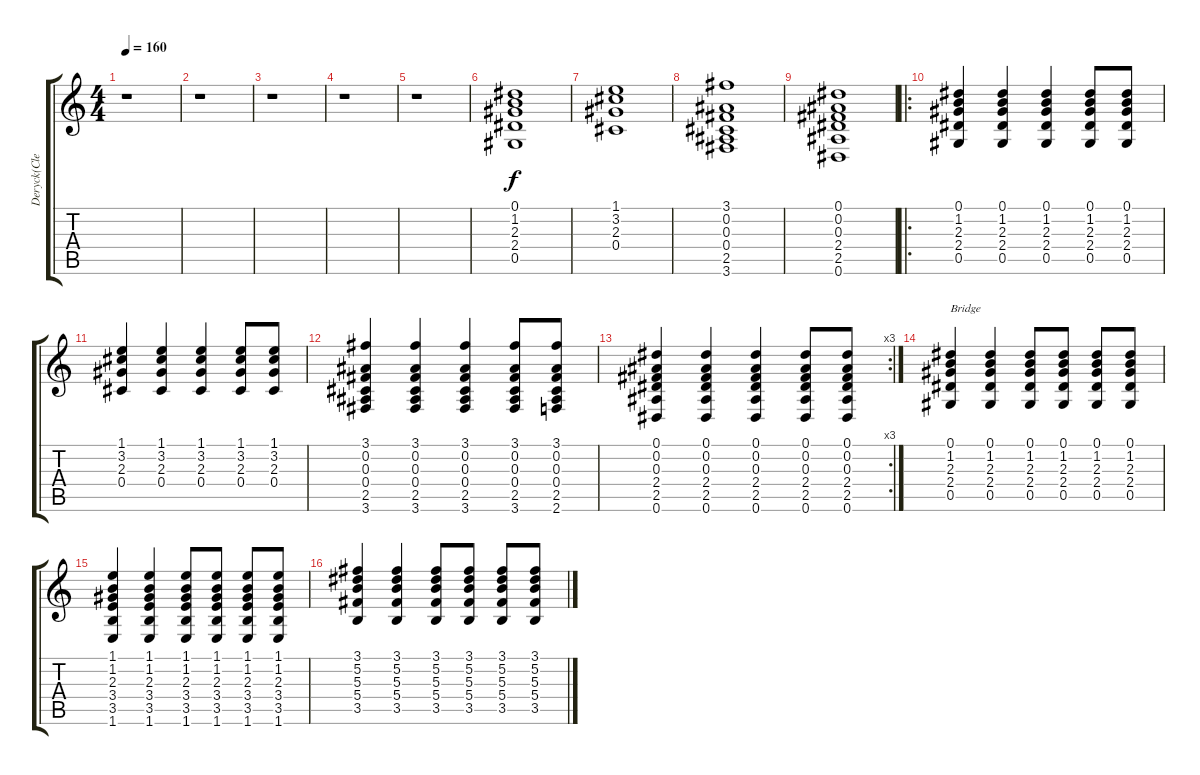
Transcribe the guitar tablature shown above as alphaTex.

\track ("Deryck(Clean)" "Deryck(Cle") {instrument electricguitarclean}
\staff {score tabs}
\tuning (Eb4 Bb3 Gb3 Db3 Ab2 Eb2) {hide}
\ts (4 4)
\tempo 160
\clef g2
\ks c
r.1{dy f} |
r.1 |
r.1 |
r.1 |
r.1 |
(0.1 1.2 2.3 2.4 0.5).1 |
(1.1 3.2 2.3 0.4).1 |
(3.1 0.2 0.3 0.4 2.5 3.6).1 |
(0.1 0.2 0.3 2.4 2.5 0.6).1 |
\ro
(0.1 1.2 2.3 2.4 0.5).4 (0.1 1.2 2.3 2.4 0.5).4 (0.1 1.2 2.3 2.4 0.5).4 (0.1 1.2 2.3 2.4 0.5).8 (0.1 1.2 2.3 2.4 0.5).8 |
(1.1 3.2 2.3 0.4).4 (1.1 3.2 2.3 0.4).4 (1.1 3.2 2.3 0.4).4 (1.1 3.2 2.3 0.4).8 (1.1 3.2 2.3 0.4).8 |
(3.1 0.2 0.3 0.4 2.5 3.6).4 (3.1 0.2 0.3 0.4 2.5 3.6).4 (3.1 0.2 0.3 0.4 2.5 3.6).4 (3.1 0.2 0.3 0.4 2.5 3.6).8 (3.1 0.2 0.3 0.4 2.5 2.6).8 |
\rc 3
(0.1 0.2 0.3 2.4 2.5 0.6).4 (0.1 0.2 0.3 2.4 2.5 0.6).4 (0.1 0.2 0.3 2.4 2.5 0.6).4 (0.1 0.2 0.3 2.4 2.5 0.6).8 (0.1 0.2 0.3 2.4 2.5 0.6).8 |
(0.1 1.2 2.3 2.4 0.5).4{txt "Bridge"} (0.1 1.2 2.3 2.4 0.5).4 (0.1 1.2 2.3 2.4 0.5).8 (0.1 1.2 2.3 2.4 0.5).8 (0.1 1.2 2.3 2.4 0.5).8 (0.1 1.2 2.3 2.4 0.5).8 |
(1.1 1.2 2.3 3.4 3.5 1.6).4 (1.1 1.2 2.3 3.4 3.5 1.6).4 (1.1 1.2 2.3 3.4 3.5 1.6).8 (1.1 1.2 2.3 3.4 3.5 1.6).8 (1.1 1.2 2.3 3.4 3.5 1.6).8 (1.1 1.2 2.3 3.4 3.5 1.6).8 |
(3.1 5.2 5.3 5.4 3.5).4 (3.1 5.2 5.3 5.4 3.5).4 (3.1 5.2 5.3 5.4 3.5).8 (3.1 5.2 5.3 5.4 3.5).8 (3.1 5.2 5.3 5.4 3.5).8 (3.1 5.2 5.3 5.4 3.5).8
